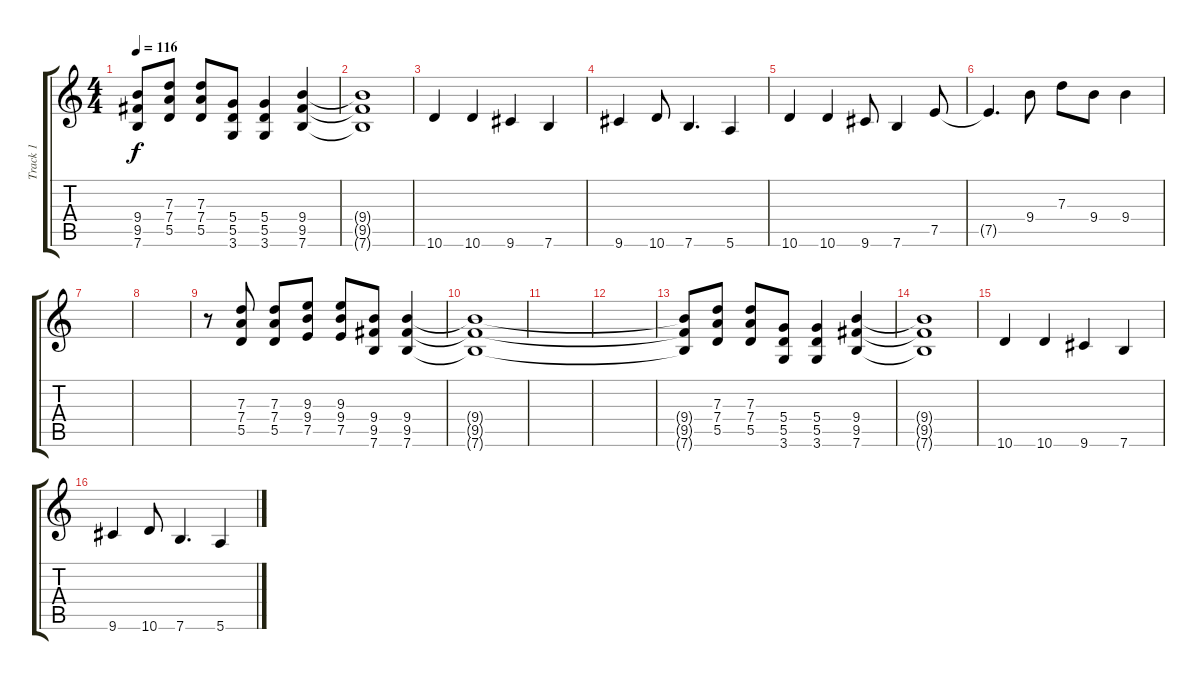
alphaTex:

\track ("Track 1" "Track 1") {instrument overdrivenguitar}
\staff {score tabs}
\tuning (E4 B3 G3 D3 A2 E2) {hide}
\ts (4 4)
\tempo 116
\clef g2
\ks c
(9.4{t} 9.5{t} 7.6{t}).8{dy f} (7.3 7.4 5.5).8 (7.3 7.4 5.5).8 (5.4 5.5 3.6).8 (5.4 5.5 3.6).4 (9.4 9.5 7.6).4 |
(9.4{t} 9.5{t} 7.6{t}).1 |
10.6.4 10.6.4 9.6.4 7.6.4 |
9.6.4 10.6.8 7.6.4{d} 5.6.4 |
10.6.4 10.6.4 9.6.8 7.6.4 7.5.8 |
7.5{t}.4{d} 9.4.8 7.3.8 9.4.8 9.4.4 |
|
|
r.8 (7.3 7.4 5.5).8 (7.3 7.4 5.5).8 (9.3 9.4 7.5).8 (9.3 9.4 7.5).8 (9.4 9.5 7.6).8 (9.4 9.5 7.6).4 |
(9.4{t} 9.5{t} 7.6{t}).1 |
|
|
(9.4{t} 9.5{t} 7.6{t}).8 (7.3 7.4 5.5).8 (7.3 7.4 5.5).8 (5.4 5.5 3.6).8 (5.4 5.5 3.6).4 (9.4 9.5 7.6).4 |
(9.4{t} 9.5{t} 7.6{t}).1 |
10.6.4 10.6.4 9.6.4 7.6.4 |
9.6.4 10.6.8 7.6.4{d} 5.6.4
